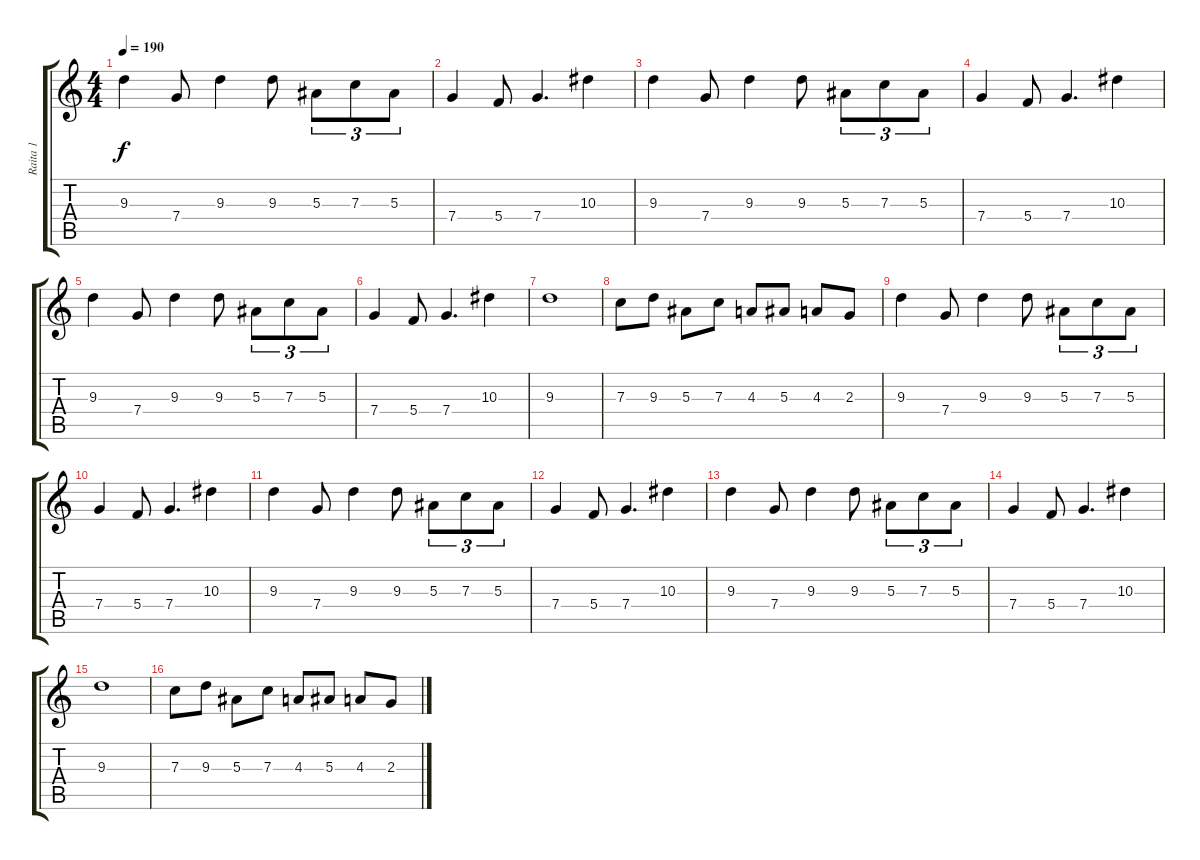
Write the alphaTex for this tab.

\track ("Raita 1" "Raita 1") {instrument distortionguitar}
\staff {score tabs}
\tuning (D4 A3 F3 C3 G2 D2) {hide}
\ts (4 4)
\tempo 190
\clef g2
\ks c
9.3.4{dy f} 7.4.8 9.3.4 9.3.8 5.3.8{tu (3 2)} 7.3.8{tu (3 2)} 5.3.8{tu (3 2)} |
7.4.4 5.4.8 7.4.4{d} 10.3.4 |
9.3.4 7.4.8 9.3.4 9.3.8 5.3.8{tu (3 2)} 7.3.8{tu (3 2)} 5.3.8{tu (3 2)} |
7.4.4 5.4.8 7.4.4{d} 10.3.4 |
9.3.4 7.4.8 9.3.4 9.3.8 5.3.8{tu (3 2)} 7.3.8{tu (3 2)} 5.3.8{tu (3 2)} |
7.4.4 5.4.8 7.4.4{d} 10.3.4 |
9.3.1 |
7.3.8 9.3.8 5.3.8 7.3.8 4.3.8 5.3.8 4.3.8 2.3.8 |
9.3.4 7.4.8 9.3.4 9.3.8 5.3.8{tu (3 2)} 7.3.8{tu (3 2)} 5.3.8{tu (3 2)} |
7.4.4 5.4.8 7.4.4{d} 10.3.4 |
9.3.4 7.4.8 9.3.4 9.3.8 5.3.8{tu (3 2)} 7.3.8{tu (3 2)} 5.3.8{tu (3 2)} |
7.4.4 5.4.8 7.4.4{d} 10.3.4 |
9.3.4 7.4.8 9.3.4 9.3.8 5.3.8{tu (3 2)} 7.3.8{tu (3 2)} 5.3.8{tu (3 2)} |
7.4.4 5.4.8 7.4.4{d} 10.3.4 |
9.3.1 |
7.3.8 9.3.8 5.3.8 7.3.8 4.3.8 5.3.8 4.3.8 2.3.8
